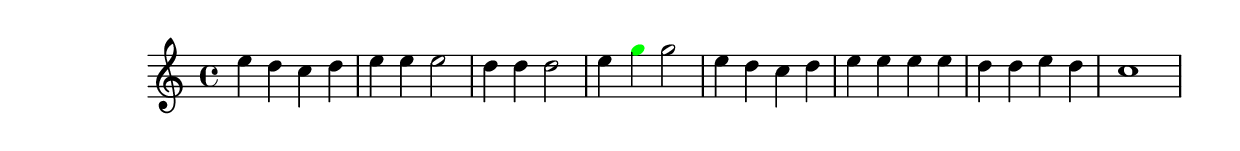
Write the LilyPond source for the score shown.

\version "2.18.2"
\language "english"

\header {
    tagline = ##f
}

\layout {}

\paper {}

\score {
    \new Staff
    {
        {   % measure
            \time 4/4
            \tweak color #black
            e''4
            \tweak color #black
            d''4
            \tweak color #black
            c''4
            \tweak color #black
            d''4
        }   % measure
        {   % measure
            \tweak color #black
            e''4
            \tweak color #black
            e''4
            \tweak color #black
            e''2
        }   % measure
        {   % measure
            \tweak color #black
            d''4
            \tweak color #black
            d''4
            \tweak color #black
            d''2
        }   % measure
        {   % measure
            \tweak color #black
            e''4
            \tweak color #green
            g''4
            g''2
        }   % measure
        {   % measure
            e''4
            d''4
            c''4
            d''4
        }   % measure
        {   % measure
            e''4
            e''4
            e''4
            e''4
        }   % measure
        {   % measure
            d''4
            d''4
            e''4
            d''4
        }   % measure
        {   % measure
            c''1
        }   % measure
    }
}